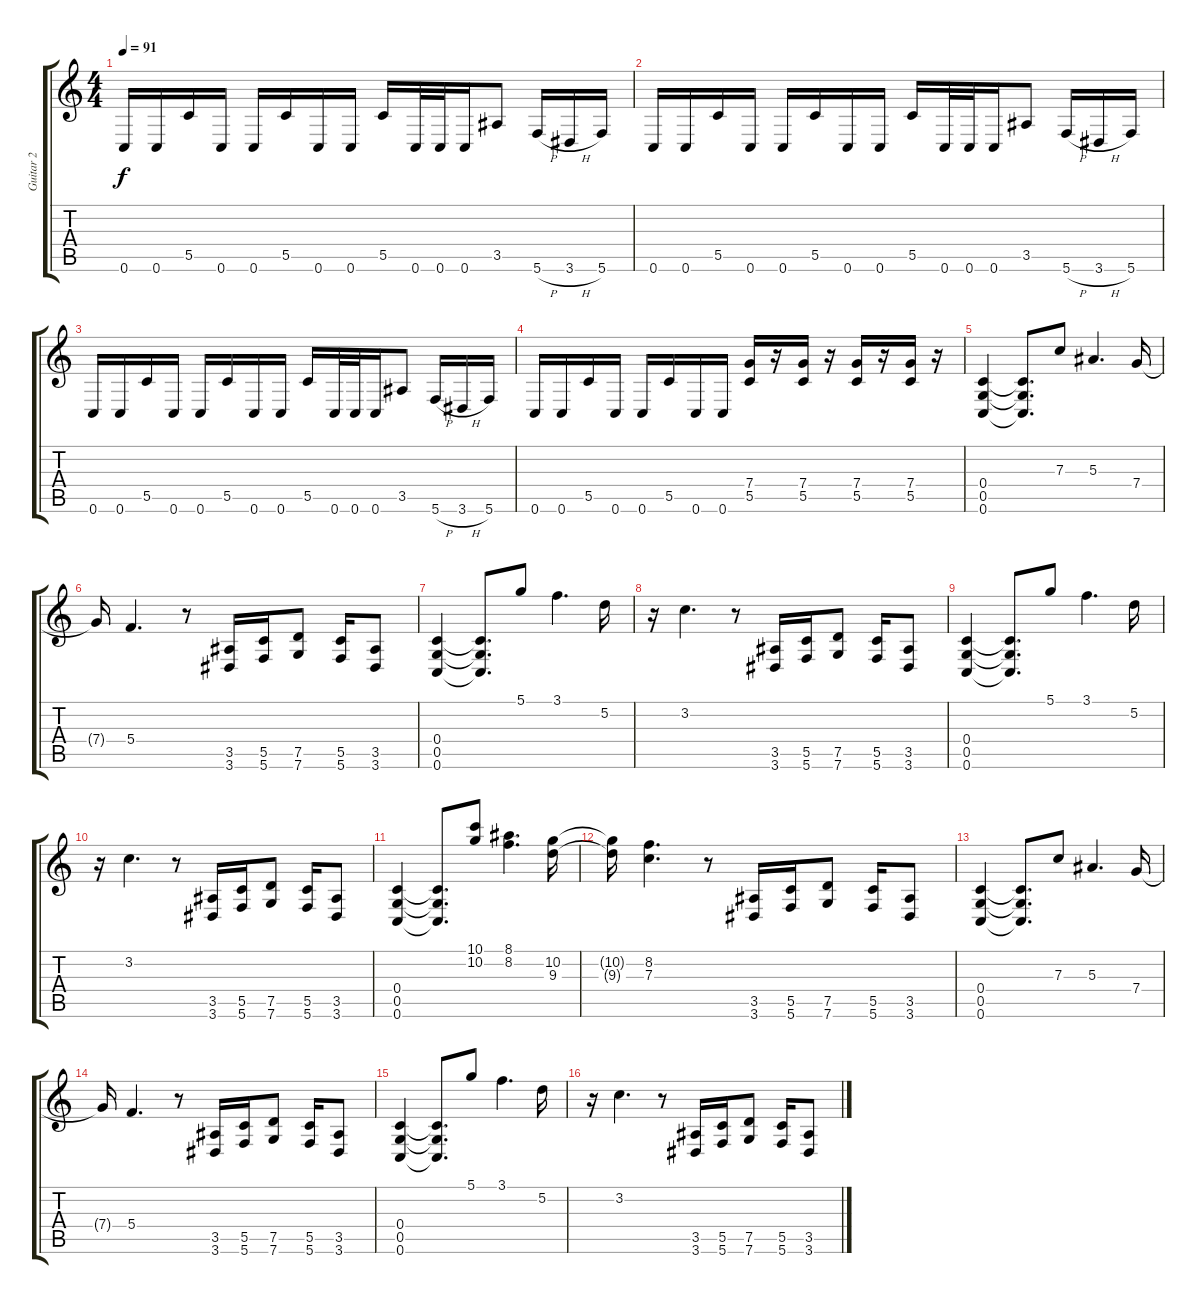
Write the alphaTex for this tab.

\track ("Guitar 2" "Guitar 2") {instrument distortionguitar}
\staff {score tabs}
\tuning (D4 A3 F3 C3 G2 C2) {hide}
\ts (4 4)
\tempo 91
\clef g2
\ks c
0.6.16{dy f} 0.6.16 5.5.16 0.6.16 0.6.16 5.5.16 0.6.16 0.6.16 5.5.16 0.6.32 0.6.32 0.6.16 3.5.8 5.6{h}.16 3.6{h}.16 5.6.16 |
0.6.16 0.6.16 5.5.16 0.6.16 0.6.16 5.5.16 0.6.16 0.6.16 5.5.16 0.6.32 0.6.32 0.6.16 3.5.8 5.6{h}.16 3.6{h}.16 5.6.16 |
0.6.16 0.6.16 5.5.16 0.6.16 0.6.16 5.5.16 0.6.16 0.6.16 5.5.16 0.6.32 0.6.32 0.6.16 3.5.8 5.6{h}.16 3.6{h}.16 5.6.16 |
0.6.16 0.6.16 5.5.16 0.6.16 0.6.16 5.5.16 0.6.16 0.6.16 (7.4 5.5).16 r.16 (7.4 5.5).16 r.16 (7.4 5.5).16 r.16 (7.4 5.5).16 r.16 |
(0.4 0.5 0.6).4 (0.4{t} 0.5{t} 0.6{t}).8{d} 7.3.8 5.3.4{d} 7.4.16 |
7.4{t}.16 5.4.4{d} r.8 (3.5 3.6).16 (5.5 5.6).16 (7.5 7.6).8 (5.5 5.6).16 (3.5 3.6).8 |
(0.4 0.5 0.6).4 (0.4{t} 0.5{t} 0.6{t}).8{d} 5.1.8 3.1.4{d} 5.2.16 |
r.16 3.2.4{d} r.8 (3.5 3.6).16 (5.5 5.6).16 (7.5 7.6).8 (5.5 5.6).16 (3.5 3.6).8 |
(0.4 0.5 0.6).4 (0.4{t} 0.5{t} 0.6{t}).8{d} 5.1.8 3.1.4{d} 5.2.16 |
r.16 3.2.4{d} r.8 (3.5 3.6).16 (5.5 5.6).16 (7.5 7.6).8 (5.5 5.6).16 (3.5 3.6).8 |
(0.4 0.5 0.6).4 (0.4{t} 0.5{t} 0.6{t}).8{d} (10.1 10.2).8 (8.1 8.2).4{d} (10.2 9.3).16 |
(10.2{t} 9.3{t}).16 (8.2 7.3).4{d} r.8 (3.5 3.6).16 (5.5 5.6).16 (7.5 7.6).8 (5.5 5.6).16 (3.5 3.6).8 |
(0.4 0.5 0.6).4 (0.4{t} 0.5{t} 0.6{t}).8{d} 7.3.8 5.3.4{d} 7.4.16 |
7.4{t}.16 5.4.4{d} r.8 (3.5 3.6).16 (5.5 5.6).16 (7.5 7.6).8 (5.5 5.6).16 (3.5 3.6).8 |
(0.4 0.5 0.6).4 (0.4{t} 0.5{t} 0.6{t}).8{d} 5.1.8 3.1.4{d} 5.2.16 |
r.16 3.2.4{d} r.8 (3.5 3.6).16 (5.5 5.6).16 (7.5 7.6).8 (5.5 5.6).16 (3.5 3.6).8
